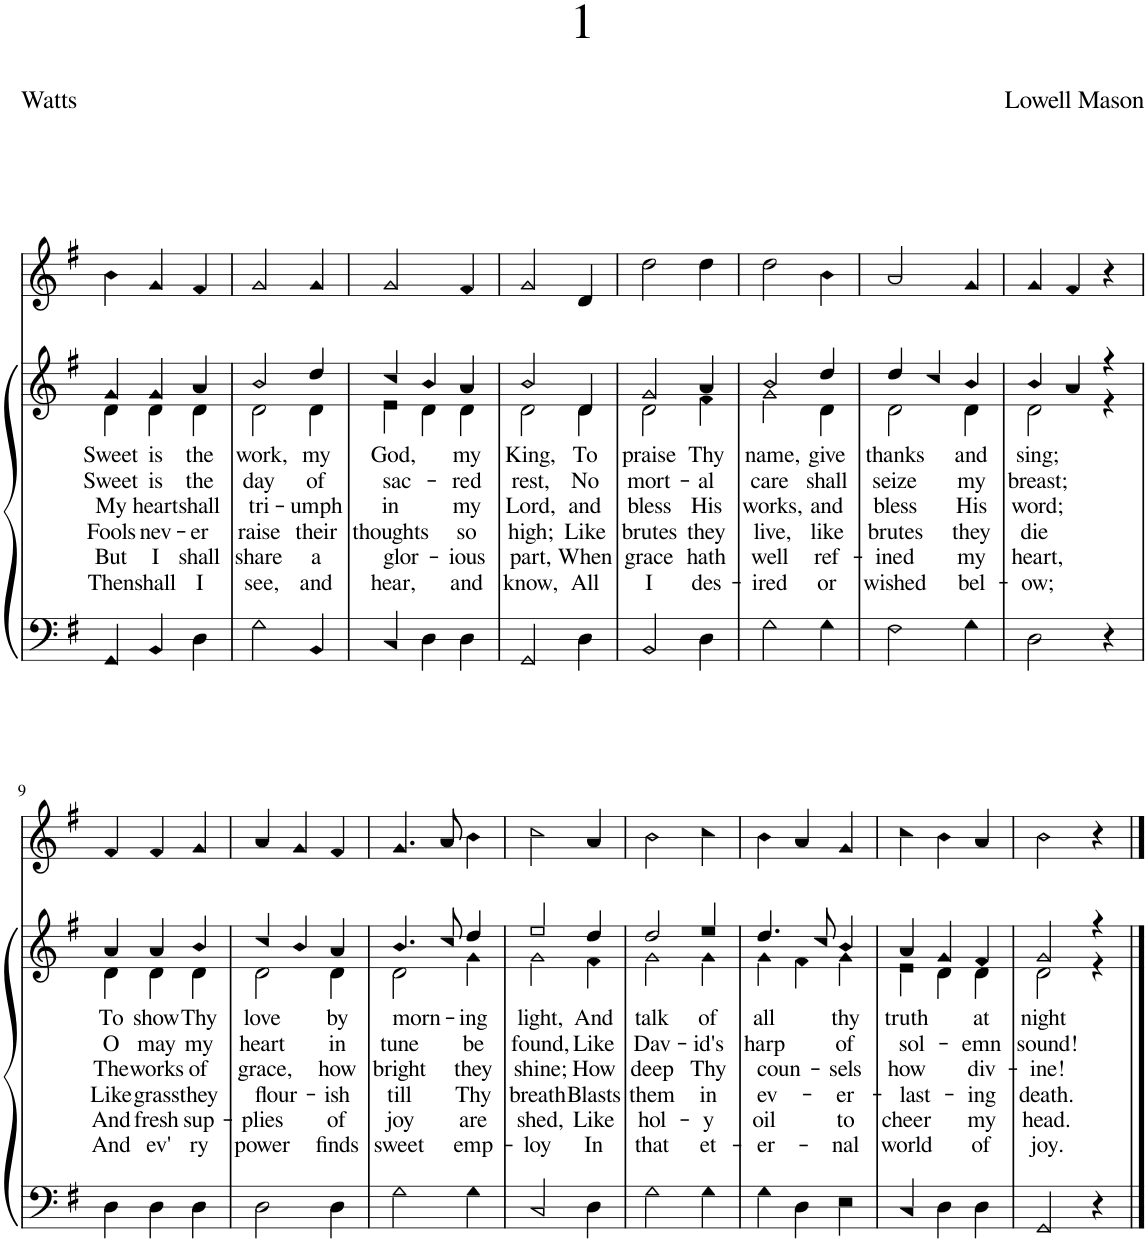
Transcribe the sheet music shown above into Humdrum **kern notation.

**kern	**kern	**text	**text	**text	**text	**text	**text	**kern
*part2	*part2	*part2	*part2	*part2	*part2	*part2	*part2	*part1
*staff3	*staff2	*staff2	*staff2	*staff2	*staff2	*staff2	*staff2	*staff1
*I"Pipe Organ	*	*	*	*	*	*	*	*I"Voice
*I'P Org	*	*	*	*	*	*	*	*
*clefF4	*clefG2	*	*	*	*	*	*	*clefG2
*k[f#]	*k[f#]	*	*	*	*	*	*	*k[f#]
*M3/4	*M3/4	*	*	*	*	*	*	*M3/4
=1	=1	=1	=1	=1	=1	=1	=1	=1
!	!	!LO:LY:b	!LO:LY:b	!LO:LY:b	!LO:LY:b	!LO:LY:b	!LO:LY:b	!
*	*^	*	*	*	*	*	*	*
4GG/	4g/	4d\	Sweet	Sweet	My	Fools	But	Then	4b\
!	!	!	!LO:LY:b	!LO:LY:b	!LO:LY:b	!LO:LY:b	!LO:LY:b	!LO:LY:b	!
4BB/	4g/	4d\	is	is	heart	nev-	I	shall	4g/
!	!	!	!LO:LY:b	!LO:LY:b	!LO:LY:b	!LO:LY:b	!LO:LY:b	!LO:LY:b	!
4D\	4a/	4d\	the	the	shall	-er	shall	I	4f#/
=2	=2	=2	=2	=2	=2	=2	=2	=2	=2
!	!	!	!LO:LY:b	!LO:LY:b	!LO:LY:b	!LO:LY:b	!LO:LY:b	!LO:LY:b	!
2G\	2b/	2d\	work,	day	tri-	raise	share	see,	2g/
!	!	!	!LO:LY:b	!LO:LY:b	!LO:LY:b	!LO:LY:b	!LO:LY:b	!LO:LY:b	!
4BB/	4dd/	4d\	my	of	-umph	their	a	and	4g/
=3	=3	=3	=3	=3	=3	=3	=3	=3	=3
!	!	!	!LO:LY:b	!LO:LY:b	!LO:LY:b	!LO:LY:b	!LO:LY:b	!LO:LY:b	!
4C/	4cc/	4e\	God,	sac-	in	thoughts	glor-	hear,	2g/
4D\	4b/	4d\	.	.	.	.	.	.	.
!	!	!	!LO:LY:b	!LO:LY:b	!LO:LY:b	!LO:LY:b	!LO:LY:b	!LO:LY:b	!
4D\	4a/	4d\	my	-red	my	so	-ious	and	4f#/
=4	=4	=4	=4	=4	=4	=4	=4	=4	=4
!	!	!	!LO:LY:b	!LO:LY:b	!LO:LY:b	!LO:LY:b	!LO:LY:b	!LO:LY:b	!
2GG/	2b/	2d\	King,	rest,	Lord,	high;	part,	know,	2g/
!	!	!	!LO:LY:b	!LO:LY:b	!LO:LY:b	!LO:LY:b	!LO:LY:b	!LO:LY:b	!
4D\	4d/	4d\	To	No	and	Like	When	All	4d/
=5	=5	=5	=5	=5	=5	=5	=5	=5	=5
!	!	!	!LO:LY:b	!LO:LY:b	!LO:LY:b	!LO:LY:b	!LO:LY:b	!LO:LY:b	!
2BB/	2g/	2d\	praise	mort-	bless	brutes	grace	I	2dd\
!	!	!	!LO:LY:b	!LO:LY:b	!LO:LY:b	!LO:LY:b	!LO:LY:b	!LO:LY:b	!
4D\	4a/	4f#\	Thy	-al	His	they	hath	des-	4dd\
=6	=6	=6	=6	=6	=6	=6	=6	=6	=6
!	!	!	!LO:LY:b	!LO:LY:b	!LO:LY:b	!LO:LY:b	!LO:LY:b	!LO:LY:b	!
2G\	2b/	2g\	name,	care	works,	live,	well	-ired	2dd\
!	!	!	!LO:LY:b	!LO:LY:b	!LO:LY:b	!LO:LY:b	!LO:LY:b	!LO:LY:b	!
4G\	4dd/	4d\	give	shall	and	like	ref-	or	4b\
=7	=7	=7	=7	=7	=7	=7	=7	=7	=7
!	!	!	!LO:LY:b	!LO:LY:b	!LO:LY:b	!LO:LY:b	!LO:LY:b	!LO:LY:b	!
2F#\	4dd/	2d\	thanks	seize	bless	brutes	-ined	wished	2a/
.	4cc/	.	.	.	.	.	.	.	.
!	!	!	!LO:LY:b	!LO:LY:b	!LO:LY:b	!LO:LY:b	!LO:LY:b	!LO:LY:b	!
4G\	4b/	4d\	and	my	His	they	my	bel-	4g/
=8	=8	=8	=8	=8	=8	=8	=8	=8	=8
!	!	!	!LO:LY:b	!LO:LY:b	!LO:LY:b	!LO:LY:b	!LO:LY:b	!LO:LY:b	!
2D\	4b/	2d\	sing;	breast;	word;	die	heart,	-ow;	4g/
.	4a/	.	.	.	.	.	.	.	4f#/
4r	4r	4r	.	.	.	.	.	.	4r
!!LO:LB:g=z
=9	=9	=9	=9	=9	=9	=9	=9	=9	=9
!	!	!	!LO:LY:b	!LO:LY:b	!LO:LY:b	!LO:LY:b	!LO:LY:b	!LO:LY:b	!
4D\	4a/	4d\	To	O	The	Like	And	And	4f#/
!	!	!	!LO:LY:b	!LO:LY:b	!LO:LY:b	!LO:LY:b	!LO:LY:b	!LO:LY:b	!
4D\	4a/	4d\	show	may	works	grass	fresh	ev'	4f#/
!	!	!	!LO:LY:b	!LO:LY:b	!LO:LY:b	!LO:LY:b	!LO:LY:b	!LO:LY:b	!
4D\	4b/	4d\	Thy	my	of	they	sup-	ry	4g/
=10	=10	=10	=10	=10	=10	=10	=10	=10	=10
!	!	!	!LO:LY:b	!LO:LY:b	!LO:LY:b	!LO:LY:b	!LO:LY:b	!LO:LY:b	!
2D\	4cc/	2d\	love	heart	grace,	flour-	-plies	power	4a/
.	4b/	.	.	.	.	.	.	.	4g/
!	!	!	!LO:LY:b	!LO:LY:b	!LO:LY:b	!LO:LY:b	!LO:LY:b	!LO:LY:b	!
4D\	4a/	4d\	by	in	how	-ish	of	finds	4f#/
=11	=11	=11	=11	=11	=11	=11	=11	=11	=11
!	!	!	!LO:LY:b	!LO:LY:b	!LO:LY:b	!LO:LY:b	!LO:LY:b	!LO:LY:b	!
2G\	4.b/	2d\	morn-	tune	bright	till	joy	sweet	4.g/
.	8cc/	.	.	.	.	.	.	.	8a/
!	!	!	!LO:LY:b	!LO:LY:b	!LO:LY:b	!LO:LY:b	!LO:LY:b	!LO:LY:b	!
4G\	4dd/	4g\	-ing	be	they	Thy	are	emp-	4b\
=12	=12	=12	=12	=12	=12	=12	=12	=12	=12
!	!	!	!LO:LY:b	!LO:LY:b	!LO:LY:b	!LO:LY:b	!LO:LY:b	!LO:LY:b	!
2C/	2ee/	2g\	light,	found,	shine;	breath	shed,	-loy	2cc\
!	!	!	!LO:LY:b	!LO:LY:b	!LO:LY:b	!LO:LY:b	!LO:LY:b	!LO:LY:b	!
4D\	4dd/	4f#\	And	Like	How	Blasts	Like	In	4a/
=13	=13	=13	=13	=13	=13	=13	=13	=13	=13
!	!	!	!LO:LY:b	!LO:LY:b	!LO:LY:b	!LO:LY:b	!LO:LY:b	!LO:LY:b	!
2G\	2dd/	2g\	talk	Dav-	deep	them	hol-	that	2b\
!	!	!	!LO:LY:b	!LO:LY:b	!LO:LY:b	!LO:LY:b	!LO:LY:b	!LO:LY:b	!
4G\	4ee/	4g\	of	-id's	Thy	in	-y	et-	4cc\
=14	=14	=14	=14	=14	=14	=14	=14	=14	=14
!	!	!	!LO:LY:b	!LO:LY:b	!LO:LY:b	!LO:LY:b	!LO:LY:b	!LO:LY:b	!
4G\	4.dd/	4g\	all	harp	coun-	ev-	oil	-er-	4b\
4D\	.	4f#\	.	.	.	.	.	.	4a/
.	8cc/	.	.	.	.	.	.	.	.
!	!	!	!LO:LY:b	!LO:LY:b	!LO:LY:b	!LO:LY:b	!LO:LY:b	!LO:LY:b	!
4E\	4b/	4g\	thy	of	-sels	-er-	to	-nal	4g/
=15	=15	=15	=15	=15	=15	=15	=15	=15	=15
!	!	!	!LO:LY:b	!LO:LY:b	!LO:LY:b	!LO:LY:b	!LO:LY:b	!LO:LY:b	!
4C/	4a/	4e\	truth	sol-	how	-last-	cheer	world	4cc\
4D\	4g/	4d\	.	.	.	.	.	.	4b\
!	!	!	!LO:LY:b	!LO:LY:b	!LO:LY:b	!LO:LY:b	!LO:LY:b	!LO:LY:b	!
4D\	4f#/	4d\	at	-emn	div-	-ing	my	of	4a/
=16	=16	=16	=16	=16	=16	=16	=16	=16	=16
!	!	!	!LO:LY:b	!LO:LY:b	!LO:LY:b	!LO:LY:b	!LO:LY:b	!LO:LY:b	!
2GG/	2g/	2d\	night	sound!	-ine!	death.	head.	joy.	2b\
4r	4r	4r	.	.	.	.	.	.	4r
*	*v	*v	*	*	*	*	*	*	*
==	==	==	==	==	==	==	==	==
*-	*-	*-	*-	*-	*-	*-	*-	*-
